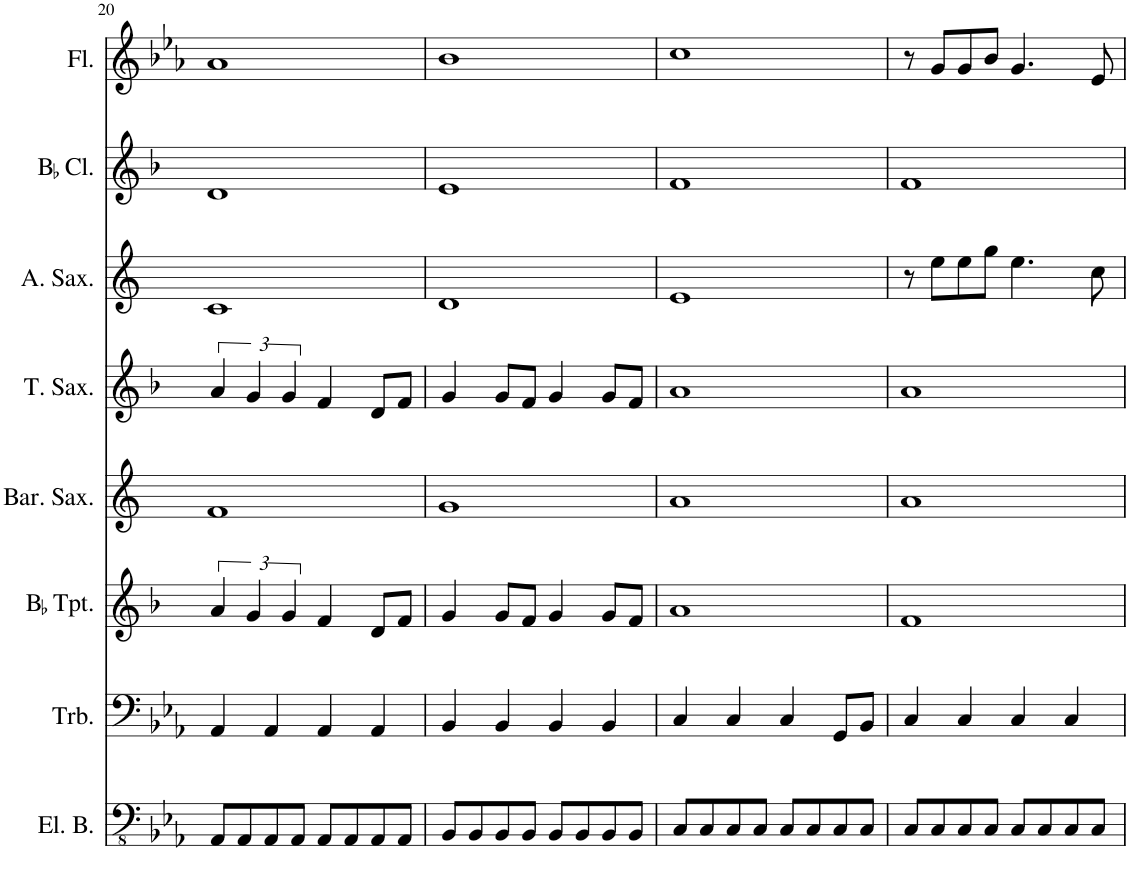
**kern	**kern	**kern	**kern	**kern	**kern	**kern	**kern
*part8	*part7	*part6	*part5	*part4	*part3	*part2	*part1
*staff8	*staff7	*staff6	*staff5	*staff4	*staff3	*staff2	*staff1
*I"Electric Bass	*I"Trombone	*I"BaccidentalFlat Trumpet	*I"Baritone Saxophone	*I"Tenor Saxophone	*I"Alto Saxophone	*I"BaccidentalFlat Clarinet	*I"Flute
*I'El. B.	*I'Trb.	*I'BaccidentalFlat Tpt.	*I'Bar. Sax.	*I'T. Sax.	*I'A. Sax.	*I'BaccidentalFlat Cl.	*I'Fl.
!!LO:PB:g=z
*clefFv4	*clefF4	*clefG2	*clefG2	*clefG2	*clefG2	*clefG2	*clefG2
*	*	*Trd1c2	*Trd12c21	*Trd8c14	*Trd5c9	*Trd1c2	*
*k[b-e-a-]	*k[b-e-a-]	*k[b-]	*k[]	*k[b-]	*k[]	*k[b-]	*k[b-e-a-]
*M4/4	*M4/4	*M4/4	*M4/4	*M4/4	*M4/4	*M4/4	*M4/4
=20	=20	=20	=20	=20	=20	=20	=20
8AAA-/L	4AA-/	6a/	1f	6a/	1c	1d	1a-
8AAA-/	.	.	.	.	.	.	.
.	.	6g/	.	6g/	.	.	.
8AAA-/	4AA-/	.	.	.	.	.	.
.	.	6g/	.	6g/	.	.	.
8AAA-/J	.	.	.	.	.	.	.
8AAA-/L	4AA-/	4f/	.	4f/	.	.	.
8AAA-/	.	.	.	.	.	.	.
8AAA-/	4AA-/	8d/L	.	8d/L	.	.	.
8AAA-/J	.	8f/J	.	8f/J	.	.	.
=21	=21	=21	=21	=21	=21	=21	=21
8BBB-/L	4BB-/	4g/	1g	4g/	1d	1e	1b-
8BBB-/	.	.	.	.	.	.	.
8BBB-/	4BB-/	8g/L	.	8g/L	.	.	.
8BBB-/J	.	8f/J	.	8f/J	.	.	.
8BBB-/L	4BB-/	4g/	.	4g/	.	.	.
8BBB-/	.	.	.	.	.	.	.
8BBB-/	4BB-/	8g/L	.	8g/L	.	.	.
8BBB-/J	.	8f/J	.	8f/J	.	.	.
=22	=22	=22	=22	=22	=22	=22	=22
8CC/L	4C/	1a	1a	1a	1e	1f	1cc
8CC/	.	.	.	.	.	.	.
8CC/	4C/	.	.	.	.	.	.
8CC/J	.	.	.	.	.	.	.
8CC/L	4C/	.	.	.	.	.	.
8CC/	.	.	.	.	.	.	.
8CC/	8GG/L	.	.	.	.	.	.
8CC/J	8BB-/J	.	.	.	.	.	.
=23	=23	=23	=23	=23	=23	=23	=23
8CC/L	4C/	1f	1a	1a	8r	1f	8r
8CC/	.	.	.	.	8ee\L	.	8g/L
8CC/	4C/	.	.	.	8ee\	.	8g/
8CC/J	.	.	.	.	8gg\J	.	8b-/J
8CC/L	4C/	.	.	.	4.ee\	.	4.g/
8CC/	.	.	.	.	.	.	.
8CC/	4C/	.	.	.	.	.	.
8CC/J	.	.	.	.	8cc\	.	8e-/
=	=	=	=	=	=	=	=
*-	*-	*-	*-	*-	*-	*-	*-
